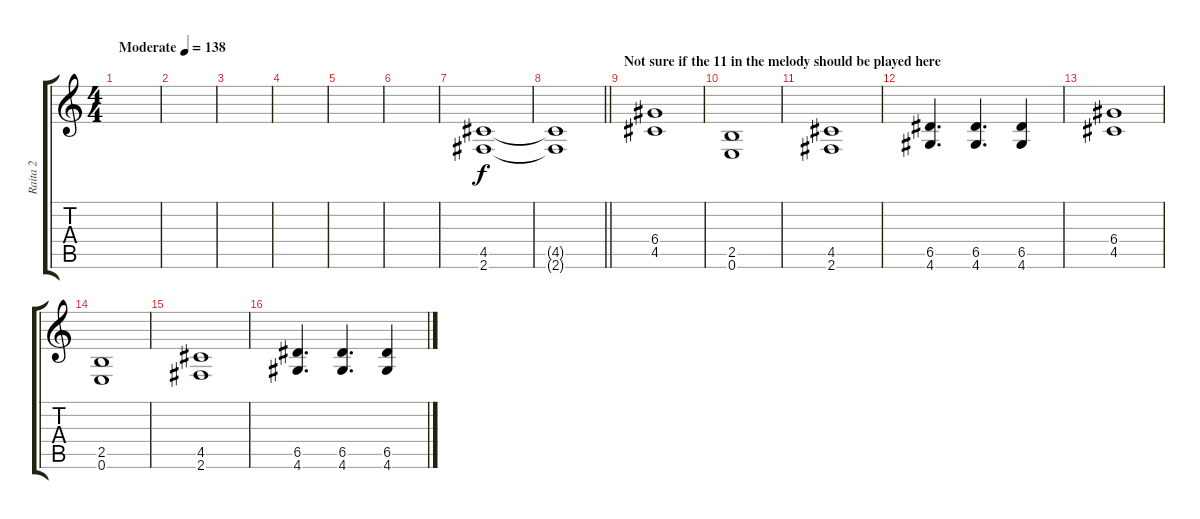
\track ("Raita 2" "Raita 2") {instrument distortionguitar}
\staff {score tabs}
\tuning (E4 B3 G3 D3 A2 E2) {hide}
\ts (4 4)
\tempo (138 "Moderate")
\clef g2
\ks c
|
|
|
|
|
|
(4.5 2.6).1 |
\barLineRight lightlight
(4.5{t} 2.6{t}).1 |
\section ("" "Not sure if the 11 in the melody should be played here")
(6.4 4.5).1 |
(2.5 0.6).1 |
(4.5 2.6).1 |
(6.5 4.6).4{d} (6.5 4.6).4{d} (6.5 4.6).4 |
(6.4 4.5).1 |
(2.5 0.6).1 |
(4.5 2.6).1 |
(6.5 4.6).4{d} (6.5 4.6).4{d} (6.5 4.6).4
